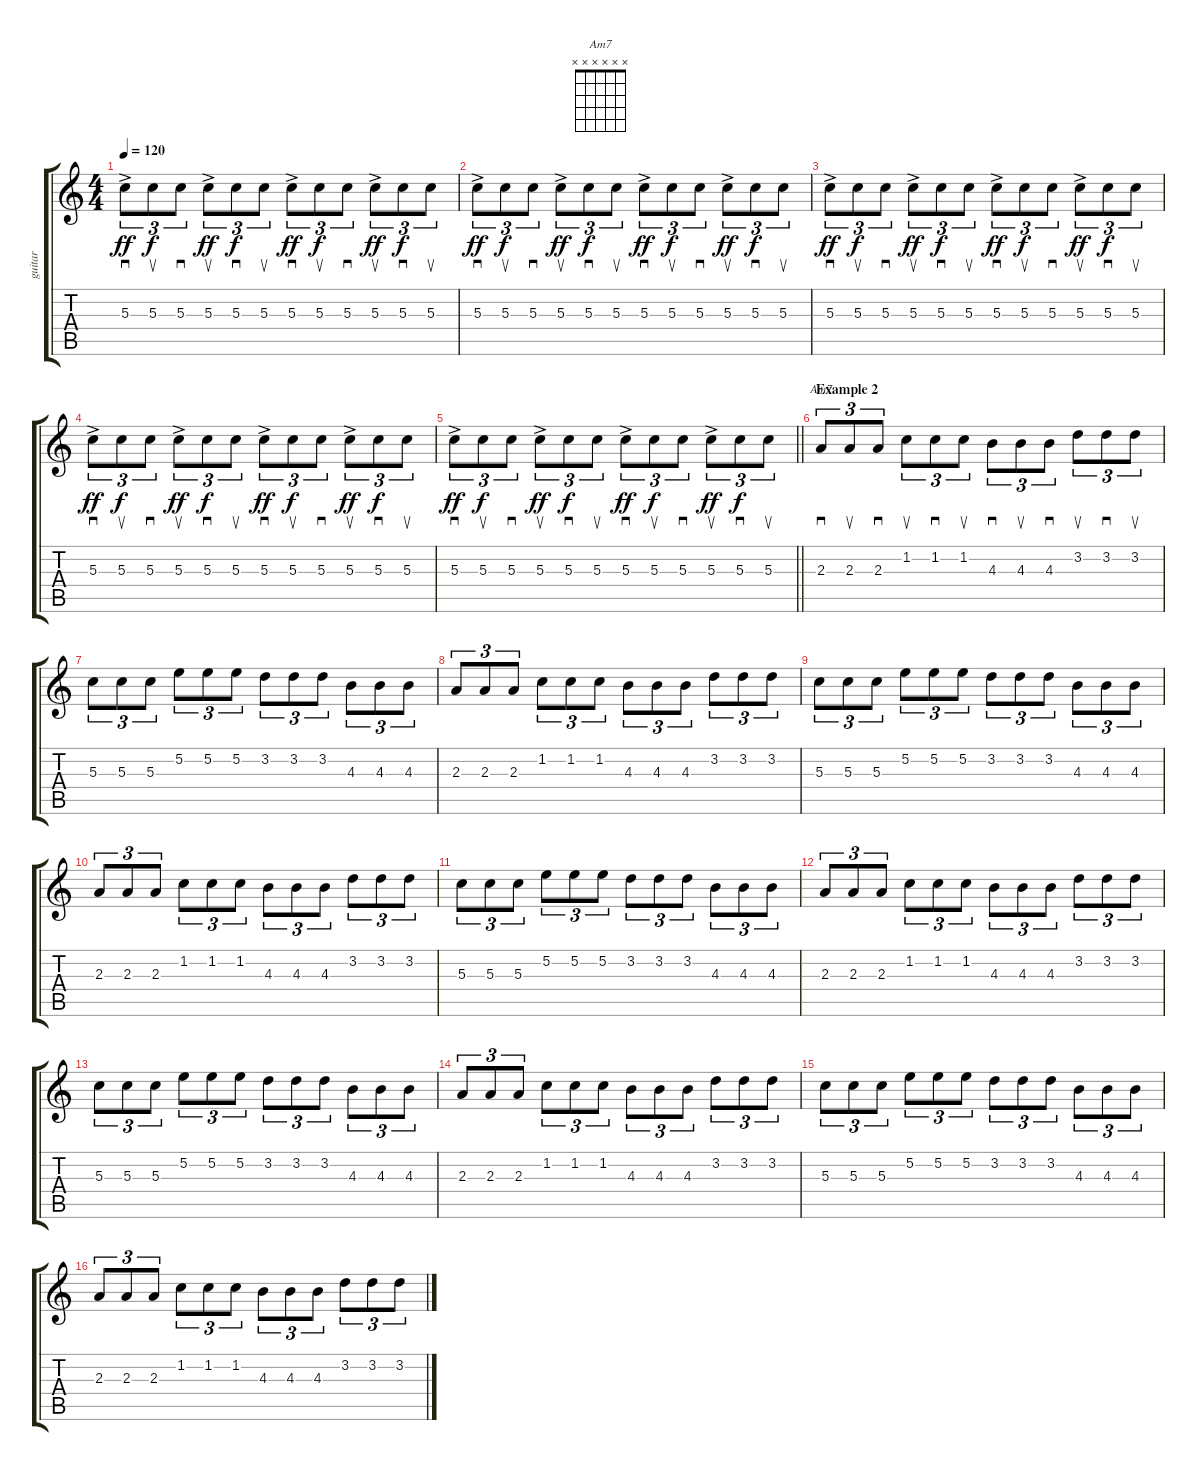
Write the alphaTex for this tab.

\track ("guitar" "guitar") {instrument distortionguitar}
\staff {score tabs}
\tuning (E4 B3 G3 D3 A2 E2) {hide}
\chord ("Am7" x x x x x x)
\ts (4 4)
\tempo 120
\clef g2
\ks c
5.3{ac}.8{sd tu (3 2) dy ff} 5.3.8{su tu (3 2) dy f} 5.3.8{sd tu (3 2)} 5.3{ac}.8{su tu (3 2) dy ff} 5.3.8{sd tu (3 2) dy f} 5.3.8{su tu (3 2)} 5.3{ac}.8{sd tu (3 2) dy ff} 5.3.8{su tu (3 2) dy f} 5.3.8{sd tu (3 2)} 5.3{ac}.8{su tu (3 2) dy ff} 5.3.8{sd tu (3 2) dy f} 5.3.8{su tu (3 2)} |
5.3{ac}.8{sd tu (3 2) dy ff} 5.3.8{su tu (3 2) dy f} 5.3.8{sd tu (3 2)} 5.3{ac}.8{su tu (3 2) dy ff} 5.3.8{sd tu (3 2) dy f} 5.3.8{su tu (3 2)} 5.3{ac}.8{sd tu (3 2) dy ff} 5.3.8{su tu (3 2) dy f} 5.3.8{sd tu (3 2)} 5.3{ac}.8{su tu (3 2) dy ff} 5.3.8{sd tu (3 2) dy f} 5.3.8{su tu (3 2)} |
5.3{ac}.8{sd tu (3 2) dy ff} 5.3.8{su tu (3 2) dy f} 5.3.8{sd tu (3 2)} 5.3{ac}.8{su tu (3 2) dy ff} 5.3.8{sd tu (3 2) dy f} 5.3.8{su tu (3 2)} 5.3{ac}.8{sd tu (3 2) dy ff} 5.3.8{su tu (3 2) dy f} 5.3.8{sd tu (3 2)} 5.3{ac}.8{su tu (3 2) dy ff} 5.3.8{sd tu (3 2) dy f} 5.3.8{su tu (3 2)} |
5.3{ac}.8{sd tu (3 2) dy ff} 5.3.8{su tu (3 2) dy f} 5.3.8{sd tu (3 2)} 5.3{ac}.8{su tu (3 2) dy ff} 5.3.8{sd tu (3 2) dy f} 5.3.8{su tu (3 2)} 5.3{ac}.8{sd tu (3 2) dy ff} 5.3.8{su tu (3 2) dy f} 5.3.8{sd tu (3 2)} 5.3{ac}.8{su tu (3 2) dy ff} 5.3.8{sd tu (3 2) dy f} 5.3.8{su tu (3 2)} |
\barLineRight lightlight
5.3{ac}.8{sd tu (3 2) dy ff} 5.3.8{su tu (3 2) dy f} 5.3.8{sd tu (3 2)} 5.3{ac}.8{su tu (3 2) dy ff} 5.3.8{sd tu (3 2) dy f} 5.3.8{su tu (3 2)} 5.3{ac}.8{sd tu (3 2) dy ff} 5.3.8{su tu (3 2) dy f} 5.3.8{sd tu (3 2)} 5.3{ac}.8{su tu (3 2) dy ff} 5.3.8{sd tu (3 2) dy f} 5.3.8{su tu (3 2)} |
\section ("" "Example 2")
2.3.8{sd tu (3 2) ch "Am7"} 2.3.8{su tu (3 2)} 2.3.8{sd tu (3 2)} 1.2.8{su tu (3 2)} 1.2.8{sd tu (3 2)} 1.2.8{su tu (3 2)} 4.3.8{sd tu (3 2)} 4.3.8{su tu (3 2)} 4.3.8{sd tu (3 2)} 3.2.8{su tu (3 2)} 3.2.8{sd tu (3 2)} 3.2.8{su tu (3 2)} |
5.3.8{tu (3 2)} 5.3.8{tu (3 2)} 5.3.8{tu (3 2)} 5.2.8{tu (3 2)} 5.2.8{tu (3 2)} 5.2.8{tu (3 2)} 3.2.8{tu (3 2)} 3.2.8{tu (3 2)} 3.2.8{tu (3 2)} 4.3.8{tu (3 2)} 4.3.8{tu (3 2)} 4.3.8{tu (3 2)} |
2.3.8{tu (3 2)} 2.3.8{tu (3 2)} 2.3.8{tu (3 2)} 1.2.8{tu (3 2)} 1.2.8{tu (3 2)} 1.2.8{tu (3 2)} 4.3.8{tu (3 2)} 4.3.8{tu (3 2)} 4.3.8{tu (3 2)} 3.2.8{tu (3 2)} 3.2.8{tu (3 2)} 3.2.8{tu (3 2)} |
5.3.8{tu (3 2)} 5.3.8{tu (3 2)} 5.3.8{tu (3 2)} 5.2.8{tu (3 2)} 5.2.8{tu (3 2)} 5.2.8{tu (3 2)} 3.2.8{tu (3 2)} 3.2.8{tu (3 2)} 3.2.8{tu (3 2)} 4.3.8{tu (3 2)} 4.3.8{tu (3 2)} 4.3.8{tu (3 2)} |
2.3.8{tu (3 2)} 2.3.8{tu (3 2)} 2.3.8{tu (3 2)} 1.2.8{tu (3 2)} 1.2.8{tu (3 2)} 1.2.8{tu (3 2)} 4.3.8{tu (3 2)} 4.3.8{tu (3 2)} 4.3.8{tu (3 2)} 3.2.8{tu (3 2)} 3.2.8{tu (3 2)} 3.2.8{tu (3 2)} |
5.3.8{tu (3 2)} 5.3.8{tu (3 2)} 5.3.8{tu (3 2)} 5.2.8{tu (3 2)} 5.2.8{tu (3 2)} 5.2.8{tu (3 2)} 3.2.8{tu (3 2)} 3.2.8{tu (3 2)} 3.2.8{tu (3 2)} 4.3.8{tu (3 2)} 4.3.8{tu (3 2)} 4.3.8{tu (3 2)} |
2.3.8{tu (3 2)} 2.3.8{tu (3 2)} 2.3.8{tu (3 2)} 1.2.8{tu (3 2)} 1.2.8{tu (3 2)} 1.2.8{tu (3 2)} 4.3.8{tu (3 2)} 4.3.8{tu (3 2)} 4.3.8{tu (3 2)} 3.2.8{tu (3 2)} 3.2.8{tu (3 2)} 3.2.8{tu (3 2)} |
5.3.8{tu (3 2)} 5.3.8{tu (3 2)} 5.3.8{tu (3 2)} 5.2.8{tu (3 2)} 5.2.8{tu (3 2)} 5.2.8{tu (3 2)} 3.2.8{tu (3 2)} 3.2.8{tu (3 2)} 3.2.8{tu (3 2)} 4.3.8{tu (3 2)} 4.3.8{tu (3 2)} 4.3.8{tu (3 2)} |
2.3.8{tu (3 2)} 2.3.8{tu (3 2)} 2.3.8{tu (3 2)} 1.2.8{tu (3 2)} 1.2.8{tu (3 2)} 1.2.8{tu (3 2)} 4.3.8{tu (3 2)} 4.3.8{tu (3 2)} 4.3.8{tu (3 2)} 3.2.8{tu (3 2)} 3.2.8{tu (3 2)} 3.2.8{tu (3 2)} |
5.3.8{tu (3 2)} 5.3.8{tu (3 2)} 5.3.8{tu (3 2)} 5.2.8{tu (3 2)} 5.2.8{tu (3 2)} 5.2.8{tu (3 2)} 3.2.8{tu (3 2)} 3.2.8{tu (3 2)} 3.2.8{tu (3 2)} 4.3.8{tu (3 2)} 4.3.8{tu (3 2)} 4.3.8{tu (3 2)} |
2.3.8{tu (3 2)} 2.3.8{tu (3 2)} 2.3.8{tu (3 2)} 1.2.8{tu (3 2)} 1.2.8{tu (3 2)} 1.2.8{tu (3 2)} 4.3.8{tu (3 2)} 4.3.8{tu (3 2)} 4.3.8{tu (3 2)} 3.2.8{tu (3 2)} 3.2.8{tu (3 2)} 3.2.8{tu (3 2)}
